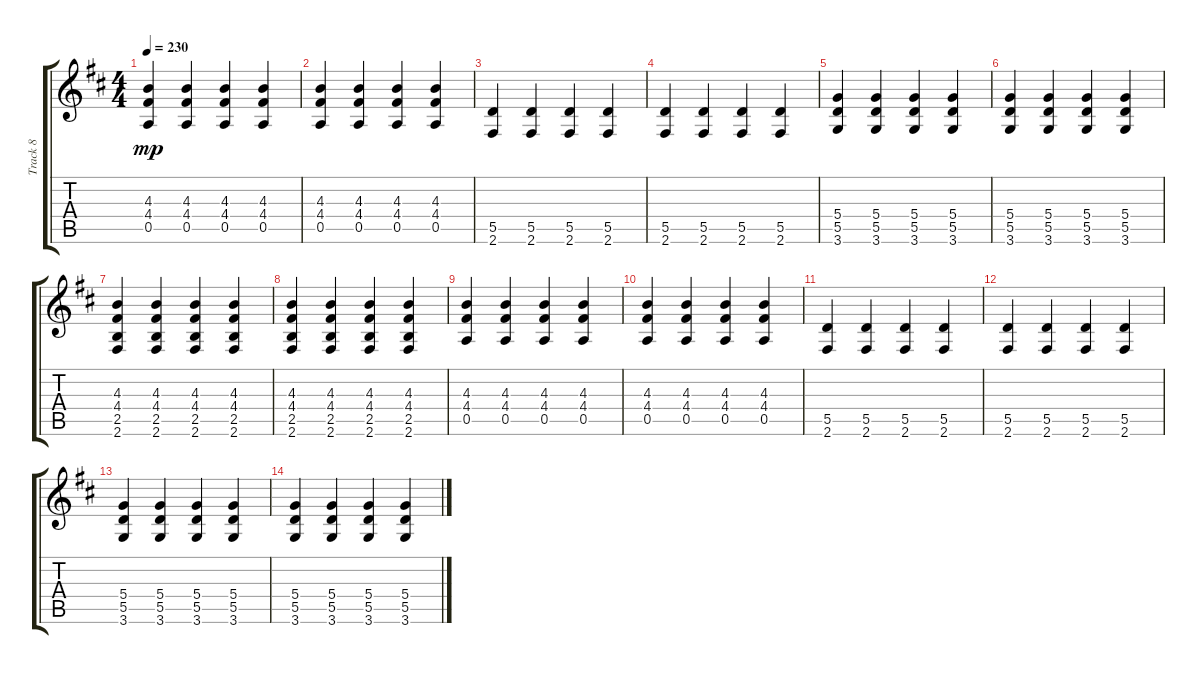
\track ("Track 8" "Track 8") {instrument distortionguitar}
\staff {score tabs}
\tuning (E4 B3 G3 D3 A2 E2) {hide}
\ts (4 4)
\tempo 230
\clef g2
\ks d
(4.3 4.4 0.5).4{dy mp} (4.3 4.4 0.5).4 (4.3 4.4 0.5).4 (4.3 4.4 0.5).4 |
(4.3 4.4 0.5).4 (4.3 4.4 0.5).4 (4.3 4.4 0.5).4 (4.3 4.4 0.5).4 |
(5.5 2.6).4 (5.5 2.6).4 (5.5 2.6).4 (5.5 2.6).4 |
(5.5 2.6).4 (5.5 2.6).4 (5.5 2.6).4 (5.5 2.6).4 |
(5.4 5.5 3.6).4 (5.4 5.5 3.6).4 (5.4 5.5 3.6).4 (5.4 5.5 3.6).4 |
(5.4 5.5 3.6).4 (5.4 5.5 3.6).4 (5.4 5.5 3.6).4 (5.4 5.5 3.6).4 |
(4.3 4.4 2.5 2.6).4 (4.3 4.4 2.5 2.6).4 (4.3 4.4 2.5 2.6).4 (4.3 4.4 2.5 2.6).4 |
(4.3 4.4 2.5 2.6).4 (4.3 4.4 2.5 2.6).4 (4.3 4.4 2.5 2.6).4 (4.3 4.4 2.5 2.6).4 |
(4.3 4.4 0.5).4 (4.3 4.4 0.5).4 (4.3 4.4 0.5).4 (4.3 4.4 0.5).4 |
(4.3 4.4 0.5).4 (4.3 4.4 0.5).4 (4.3 4.4 0.5).4 (4.3 4.4 0.5).4 |
(5.5 2.6).4 (5.5 2.6).4 (5.5 2.6).4 (5.5 2.6).4 |
(5.5 2.6).4 (5.5 2.6).4 (5.5 2.6).4 (5.5 2.6).4 |
(5.4 5.5 3.6).4 (5.4 5.5 3.6).4 (5.4 5.5 3.6).4 (5.4 5.5 3.6).4 |
(5.4 5.5 3.6).4 (5.4 5.5 3.6).4 (5.4 5.5 3.6).4 (5.4 5.5 3.6).4
